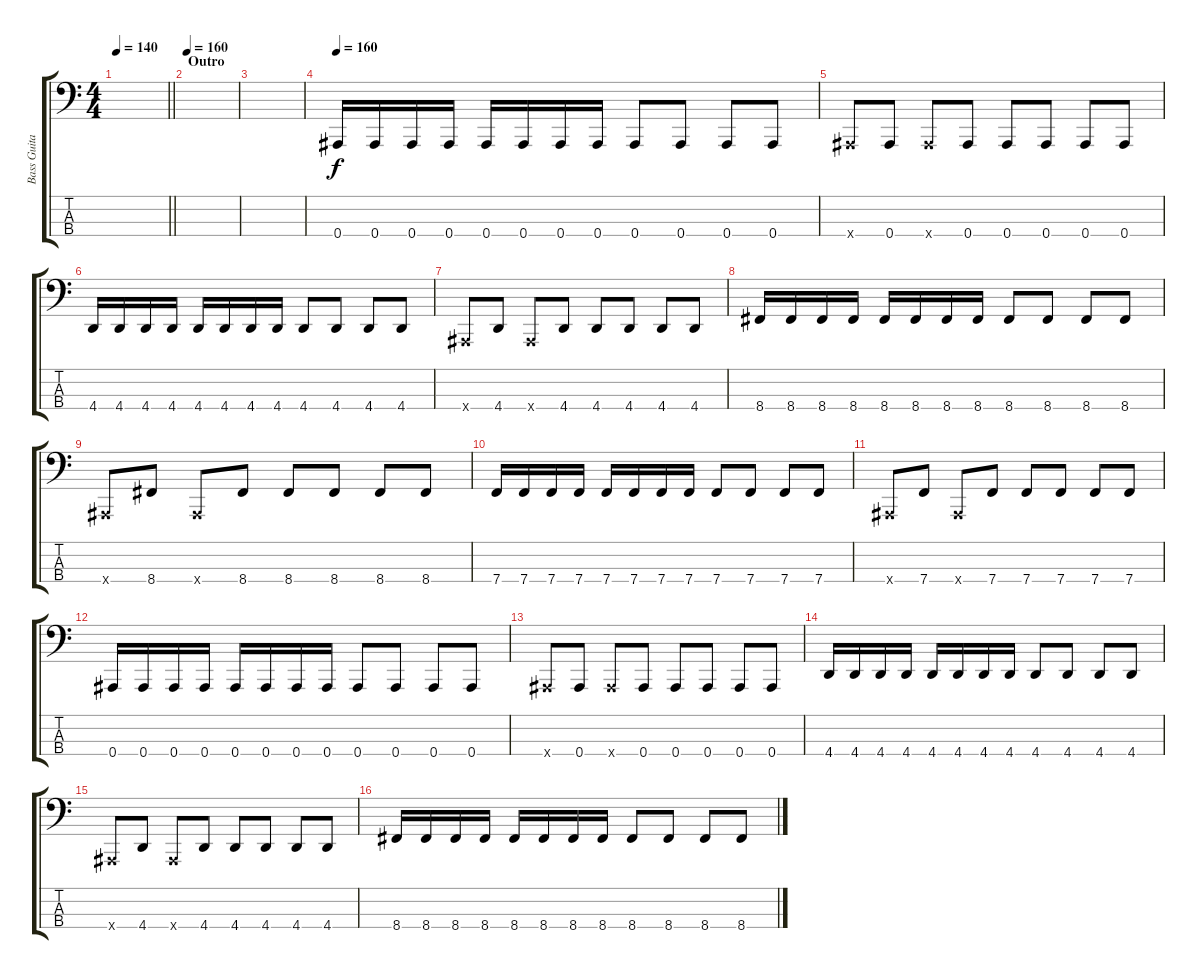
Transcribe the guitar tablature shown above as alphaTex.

\track ("Bass Guitar" "Bass Guita") {instrument electricbassfinger}
\staff {score tabs}
\tuning (Eb2 Bb1 F1 Bb0) {hide}
\ts (4 4)
\tempo 140
\clef f4
\barLineRight lightlight
\ks c
|
\section ("" "Outro")
\tempo 160
|
|
\tempo 160
0.4.16 0.4.16 0.4.16 0.4.16 0.4.16 0.4.16 0.4.16 0.4.16 0.4.8 0.4.8 0.4.8 0.4.8 |
0.4{x}.8 0.4.8 0.4{x}.8 0.4.8 0.4.8 0.4.8 0.4.8 0.4.8 |
4.4.16 4.4.16 4.4.16 4.4.16 4.4.16 4.4.16 4.4.16 4.4.16 4.4.8 4.4.8 4.4.8 4.4.8 |
0.4{x}.8 4.4.8 0.4{x}.8 4.4.8 4.4.8 4.4.8 4.4.8 4.4.8 |
8.4.16 8.4.16 8.4.16 8.4.16 8.4.16 8.4.16 8.4.16 8.4.16 8.4.8 8.4.8 8.4.8 8.4.8 |
0.4{x}.8 8.4.8 0.4{x}.8 8.4.8 8.4.8 8.4.8 8.4.8 8.4.8 |
7.4.16 7.4.16 7.4.16 7.4.16 7.4.16 7.4.16 7.4.16 7.4.16 7.4.8 7.4.8 7.4.8 7.4.8 |
0.4{x}.8 7.4.8 0.4{x}.8 7.4.8 7.4.8 7.4.8 7.4.8 7.4.8 |
0.4.16 0.4.16 0.4.16 0.4.16 0.4.16 0.4.16 0.4.16 0.4.16 0.4.8 0.4.8 0.4.8 0.4.8 |
0.4{x}.8 0.4.8 0.4{x}.8 0.4.8 0.4.8 0.4.8 0.4.8 0.4.8 |
4.4.16 4.4.16 4.4.16 4.4.16 4.4.16 4.4.16 4.4.16 4.4.16 4.4.8 4.4.8 4.4.8 4.4.8 |
0.4{x}.8 4.4.8 0.4{x}.8 4.4.8 4.4.8 4.4.8 4.4.8 4.4.8 |
8.4.16 8.4.16 8.4.16 8.4.16 8.4.16 8.4.16 8.4.16 8.4.16 8.4.8 8.4.8 8.4.8 8.4.8
